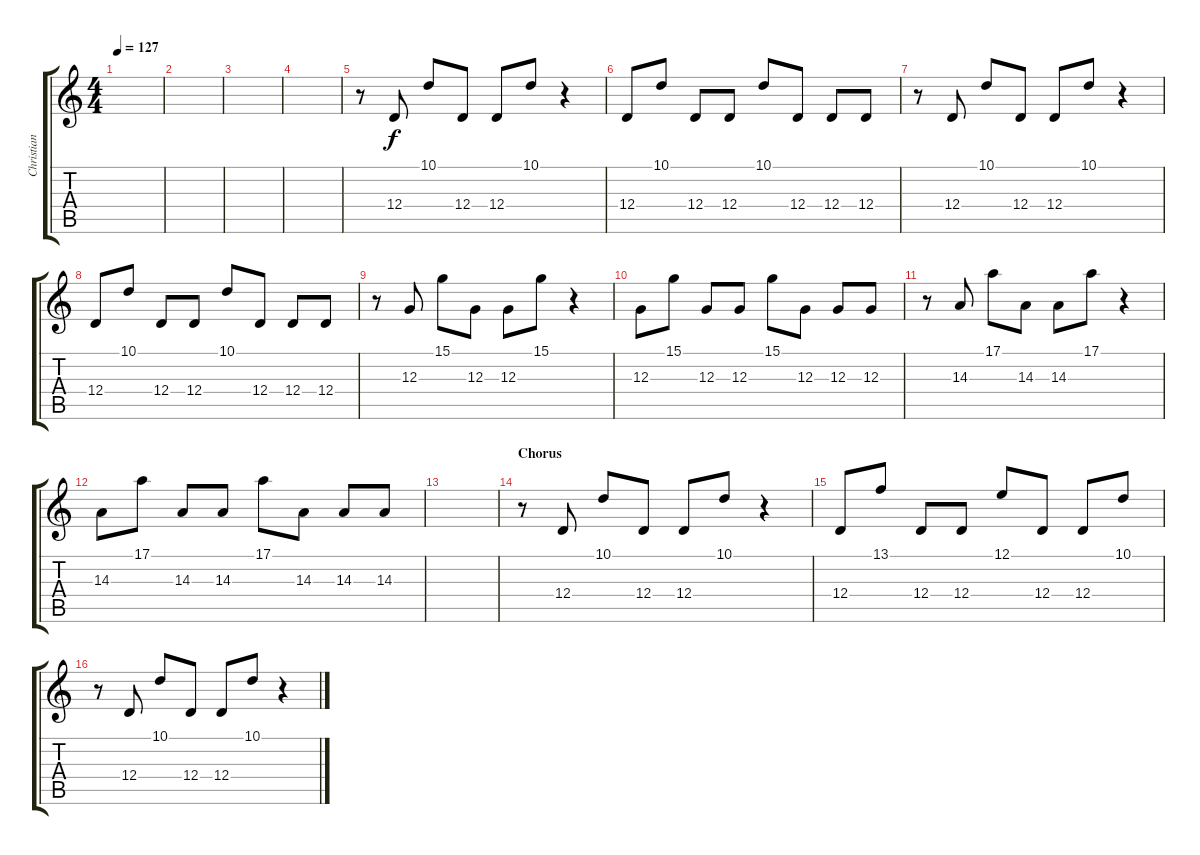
\track ("Christian \"Flake\" Lorenz - Keyboard 1" "Christian ") {instrument recorder}
\staff {score tabs}
\tuning (E4 B3 G3 D3 A2 D2) {hide}
\ts (4 4)
\tempo 127
\clef g2
\ks c
|
|
|
|
r.8 12.4.8 10.1.8 12.4.8 12.4.8 10.1.8 r.4 |
12.4.8 10.1.8 12.4.8 12.4.8 10.1.8 12.4.8 12.4.8 12.4.8 |
r.8 12.4.8 10.1.8 12.4.8 12.4.8 10.1.8 r.4 |
12.4.8 10.1.8 12.4.8 12.4.8 10.1.8 12.4.8 12.4.8 12.4.8 |
r.8 12.3.8 15.1.8 12.3.8 12.3.8 15.1.8 r.4 |
12.3.8 15.1.8 12.3.8 12.3.8 15.1.8 12.3.8 12.3.8 12.3.8 |
r.8 14.3.8 17.1.8 14.3.8 14.3.8 17.1.8 r.4 |
14.3.8 17.1.8 14.3.8 14.3.8 17.1.8 14.3.8 14.3.8 14.3.8 |
|
\section ("" "Chorus")
r.8 12.4.8 10.1.8 12.4.8 12.4.8 10.1.8 r.4 |
12.4.8 13.1.8 12.4.8 12.4.8 12.1.8 12.4.8 12.4.8 10.1.8 |
r.8 12.4.8 10.1.8 12.4.8 12.4.8 10.1.8 r.4
